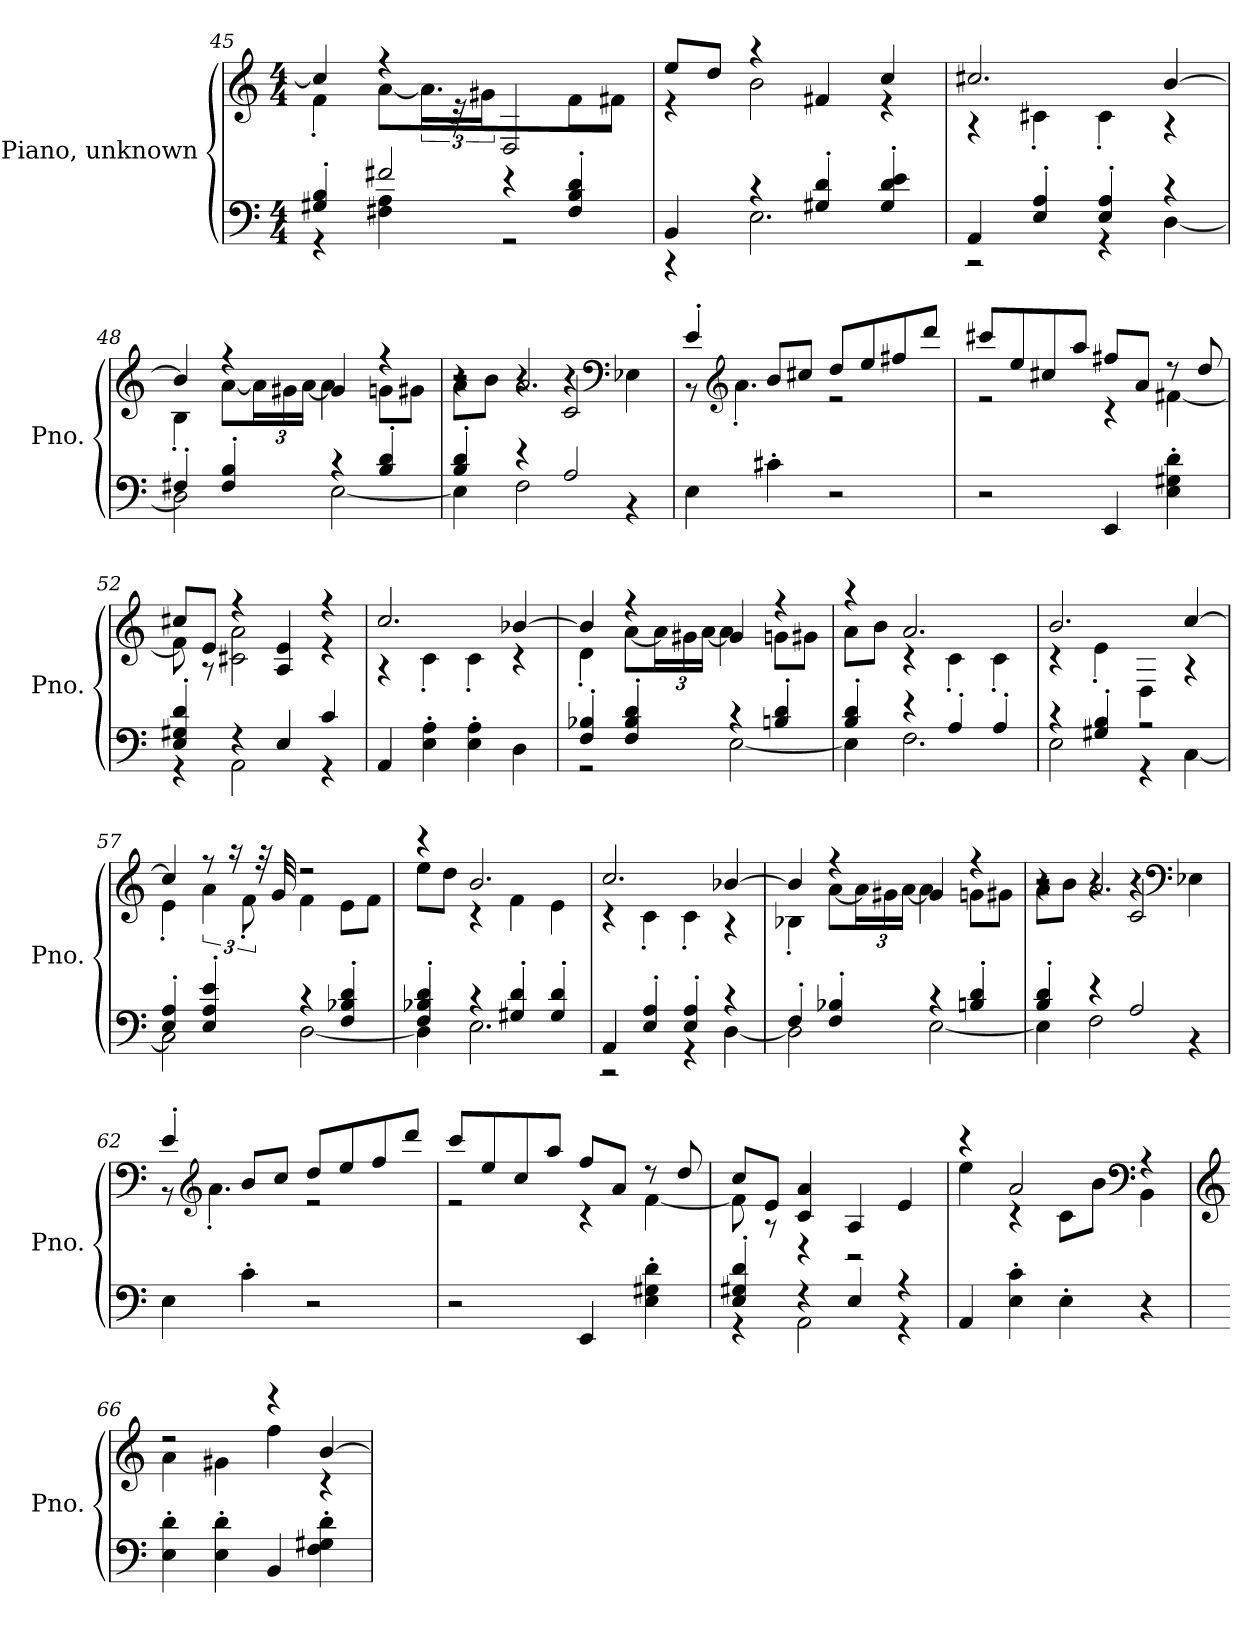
**kern	**kern
*part1	*part1
*staff2	*staff1
*I"Piano, unknown	*
*I'Pno.	*
*clefF4	*clefG2
*k[]	*k[]
*M4/4	*M4/4
=45	=45
*^	*^
4G#X/' 4B/'	4r	4cc#/]	4f'\
2f#X/	4F#X\ 4A\	4r	[8a\L
.	.	.	24.a\Jk]
.	.	.	48r
.	.	.	24g#X\
.	2r	2D/	4r
4F#/' 4B/' 4d/'	.	.	8f\L
.	.	.	8f#X\J
=46	=46	=46	=46
4BB/	4r	8ee/L	4r
.	.	8dd/J	.
4r	2.E\	4r	2b\
4G#X/' 4d/'	.	4f#X/	.
4G#/' 4d/' 4e/'	.	4cc/	4r
=47	=47	=47	=47
4AA/	2r	2.cc#X/	4r
4E/' 4A/'	.	.	4c#X'\
4E/' 4A/'	4r	.	4c#'\
4r	[4D\	[4b/	4r
!!LO:LB:g=z	!!
=48	=48	=48	=48
4F#X'/	2D\]	4b/]	4B'\
4F#/' 4B/'	.	4r	[8a\L
*	*	*	*Xbrackettup
.	.	.	24a\L]
.	.	.	24g#X\
.	.	.	[24a\JJ
4r	[2E\	4g#/	4a\]
4B/' 4d/'	.	4r	8gn\L
.	.	.	8g#X\J
=49	=49	=49	=49
*	*	*	*^
4B/' 4d/'	4E\]	4r	8a\L	2r
.	.	.	8b\J	.
4r	2F\	2.a/	4r	.
2A/	.	.	4r	2c/
*	*	*clefF4	*	*
.	4r	.	4E-X\	.
*v	*v	*	*	*
*	*	*v	*v
=50	=50	=50
4E\	4e'/	8r
*	*clefG2	*
.	.	4.a'\
4c#X'\	8b/L	.
.	8cc#X/J	.
2r	8dd/L	2r
.	8ee/	.
.	8ff#X/	.
.	8ddd/J	.
!!LO:LB:g=z	!!
=51	=51	=51
2r	8ccc#X/L	2r
.	8ee/	.
.	8cc#X/	.
.	8aa/J	.
4EE/	8ff#X/L	4r
.	8a/J	.
4E\' 4G#X\' 4d\'	8r	[4f#X\
.	8dd/	.
=52	=52	=52
*^	*	*
4E/' 4G#X/' 4d/'	4r	8cc#X/L	8f#\]
.	.	8e/J	8r
4r	2AA\	4r	2c#X\ 2a\
4E/	.	4A/ 4e/	.
4c/	4r	4r	4r
*v	*v	*	*
=53	=53	=53
4AA/	2.cc/	4r
4E\' 4A\'	.	4c'\
4E\' 4A\'	.	4c'\
4D\	[4b-X/	4r
=54	=54	=54
*^	*	*
4F/' 4B-X/'	2r	4b-/]	4d'\
4F/' 4B-/' 4d/'	.	4r	[8a\L
.	.	.	24a\L]
.	.	.	24g#X\
.	.	.	[24a\JJ
4r	[2E\	4g#/	4a\]
4Bn/' 4d/'	.	4r	8gn\L
.	.	.	8g#X\J
!!LO:LB:g=z	!!
=55	=55	=55	=55
4B/' 4d/'	4E\]	4r	8a\L
.	.	.	8b\J
4r	2.F\	2.a/	4r
4A'/	.	.	4c'\
4A'/	.	.	4c'\
=56	=56	=56	=56
4r	2E\	2.b/	4r
4G#X/' 4B/'	.	.	4e'\
2r	4r	.	4D\
.	[4C\	[4cc/	4r
=57	=57	=57	=57
4E/' 4A/'	2C\]	4cc/]	4e'\
*	*	*	*brackettup
4E/' 4A/' 4e/'	.	8r	6a\
.	.	16r	.
.	.	.	12f'\
.	.	32r	.
.	.	32g/	.
4r	[2D\	2r	4f\
4F/' 4B-X/' 4d/'	.	.	8e\L
.	.	.	8f\J
=58	=58	=58	=58
4F/' 4B-X/' 4d/'	4D\]	4r	8ee\L
.	.	.	8dd\J
4r	2.E\	2.b/	4r
4G#X/' 4d/'	.	.	4f\
4G#/' 4d/'	.	.	4e\
=59	=59	=59	=59
4AA/	2r	2.cc/	4r
4E/' 4A/'	.	.	4c'\
4E/' 4A/'	4r	.	4c'\
4r	[4D\	[4b-X/	4r
!!LO:LB:g=z	!!
=60	=60	=60	=60
4F'/	2D\]	4b-/]	4B-X'\
4F/' 4B-X/'	.	4r	[8a\L
*	*	*	*Xbrackettup
.	.	.	24a\L]
.	.	.	24g#X\
.	.	.	[24a\JJ
4r	[2E\	4g#/	4a\]
4Bn/' 4d/'	.	4r	8gn\L
.	.	.	8g#X\J
=61	=61	=61	=61
*	*	*	*^
4B/' 4d/'	4E\]	4r	8a\L	2r
.	.	.	8b\J	.
4r	2F\	2.a/	4r	.
2A/	.	.	4r	2c/
*	*	*clefF4	*	*
.	4r	.	4E-X\	.
*v	*v	*	*	*
*	*	*v	*v
=62	=62	=62
4E\	4e'/	8r
*	*clefG2	*
.	.	4.a'\
4c'\	8b/L	.
.	8cc/J	.
2r	8dd/L	2r
.	8ee/	.
.	8ff/	.
.	8ddd/J	.
=63	=63	=63
2r	8ccc/L	2r
.	8ee/	.
.	8cc/	.
.	8aa/J	.
4EE/	8ff/L	4r
.	8a/J	.
4E\' 4G#X\' 4d\'	8r	[4f\
.	8dd/	.
!!LO:LB:g=z	!!
=64	=64	=64
*^	*	*
4E/' 4G#X/' 4d/'	4r	8cc/L	8f\]
.	.	8e/J	8r
4r	2AA\	4c/ 4a/	4r
4E/	.	4A/	2r
4r	4r	4e/	.
*v	*v	*	*
=65	=65	=65
4AA/	4r	4ee\
4E\' 4c\'	2a/	4r
4E'\	.	8c\L
.	.	8b\J
*	*clefF4	*
4r	4r	4BB\
=66	=66	=66
*	*clefG2	*
4E\' 4d\'	2r	4a\
4E\' 4d\'	.	4g#X\
4BB/	4r	4ff\
4F\' 4G#X\' 4d\'	[4b/	4r
*	*v	*v
=	=
*-	*-
